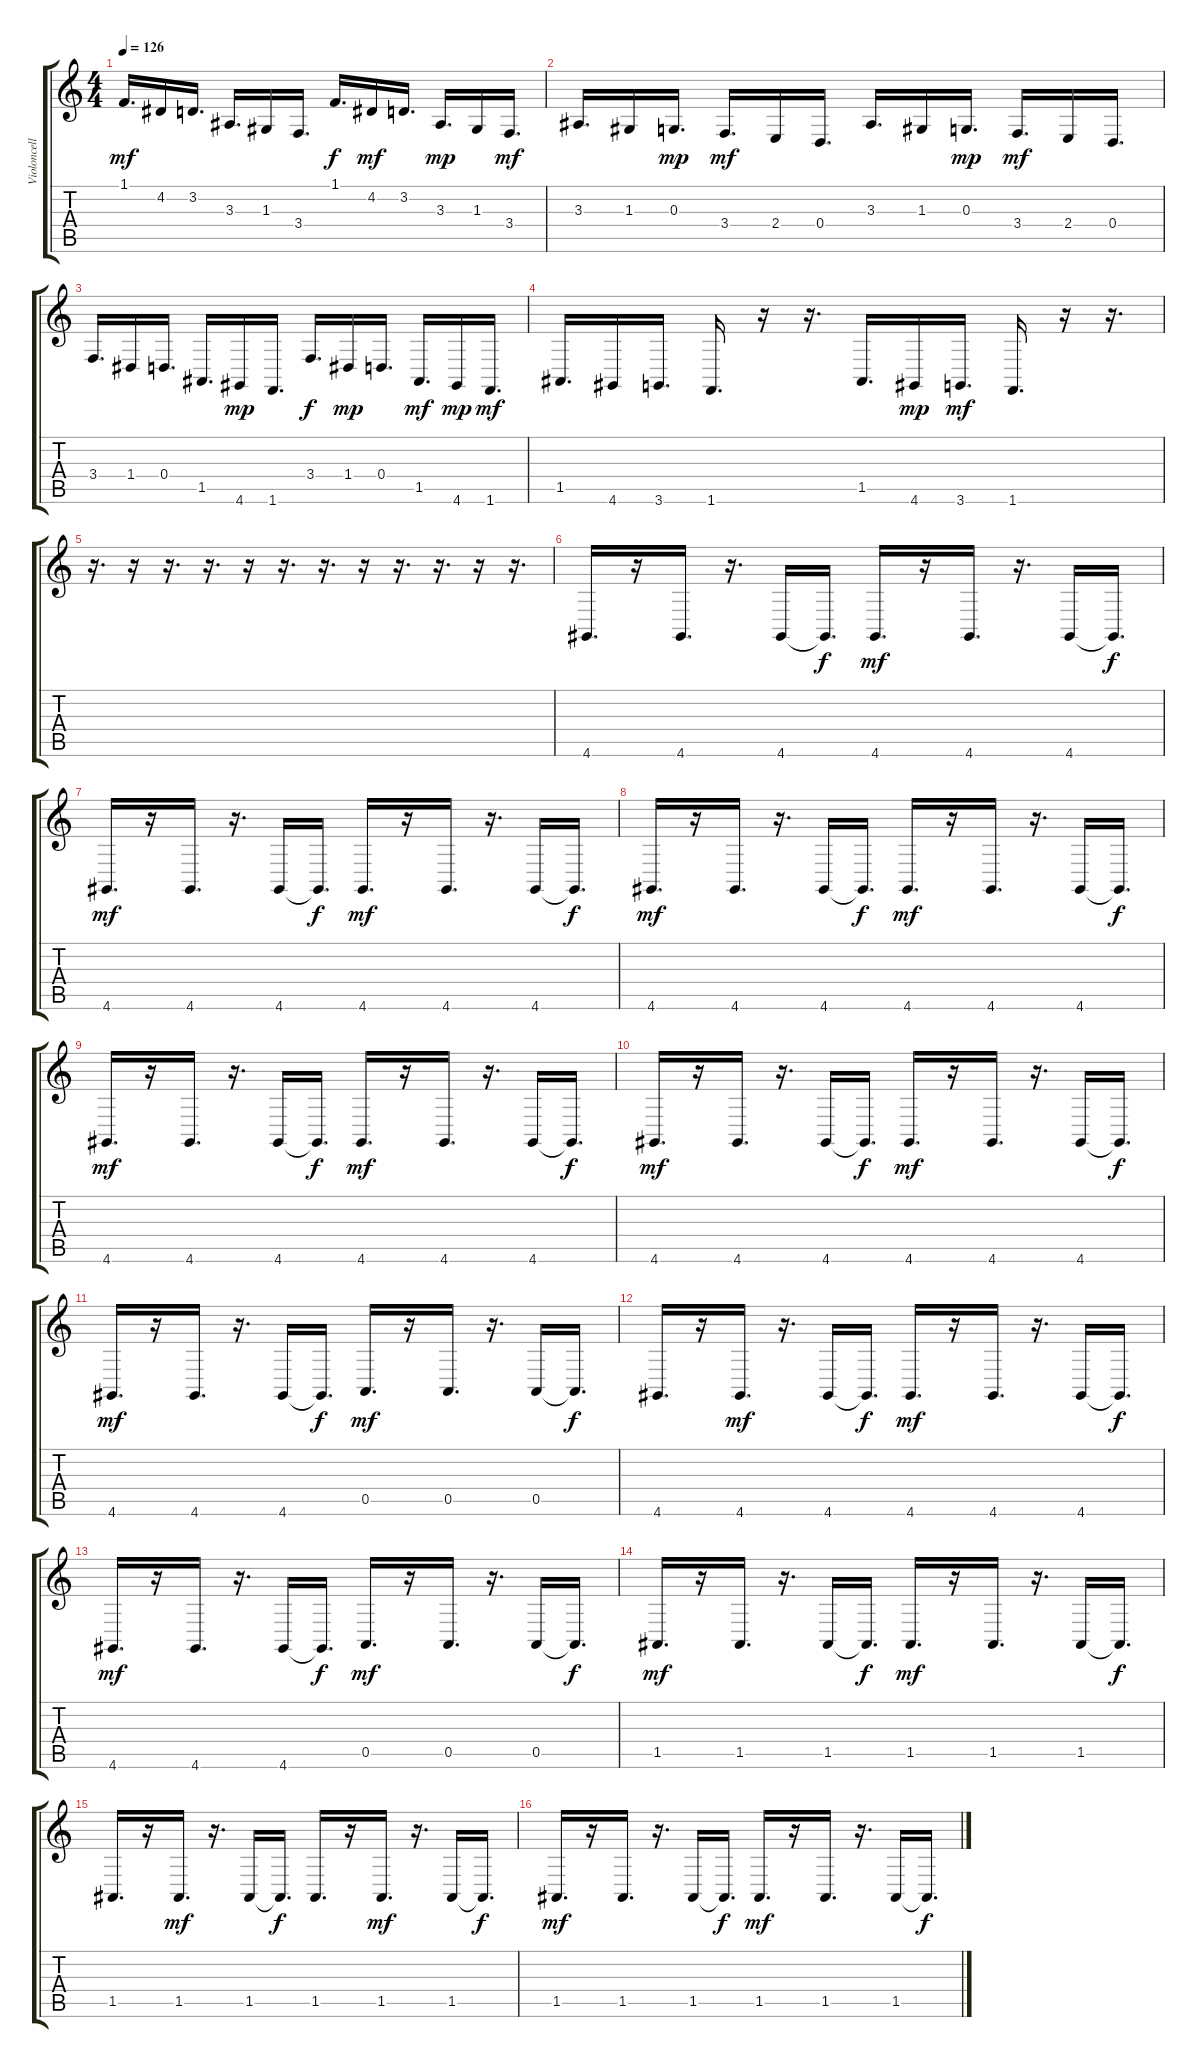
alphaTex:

\track ("Violoncello" "Violoncell") {instrument stringensemble1}
\staff {score tabs}
\tuning (E4 B3 G3 D3 A2 E2) {hide}
\ts (4 4)
\tempo 126
\clef g2
\ks c
1.1.16{d dy mf} 4.2.16 3.2.16{d} 3.3.16{d} 1.3.16 3.4.16{d} 1.1.16{d dy f} 4.2.16{dy mf} 3.2.16{d} 3.3.16{d dy mp} 1.3.16 3.4.16{d dy mf} |
3.3.16{d} 1.3.16 0.3.16{d dy mp} 3.4.16{d dy mf} 2.4.16 0.4.16{d} 3.3.16{d} 1.3.16 0.3.16{d dy mp} 3.4.16{d dy mf} 2.4.16 0.4.16{d} |
3.4.16{d} 1.4.16 0.4.16{d} 1.5.16{d} 4.6.16{dy mp} 1.6.16{d} 3.4.16{d dy f} 1.4.16{dy mp} 0.4.16{d} 1.5.16{d dy mf} 4.6.16{dy mp} 1.6.16{d dy mf} |
1.5.16{d} 4.6.16 3.6.16{d} 1.6.16{d} r.16 r.16{d} 1.5.16{d} 4.6.16{dy mp} 3.6.16{d dy mf} 1.6.16{d} r.16 r.16{d} |
r.16{d} r.16 r.16{d} r.16{d} r.16 r.16{d} r.16{d} r.16 r.16{d} r.16{d} r.16 r.16{d} |
4.6.16{d} r.16 4.6.16{d} r.16{d} 4.6.16 4.6{t}.16{d dy f} 4.6.16{d dy mf} r.16 4.6.16{d} r.16{d} 4.6.16 4.6{t}.16{d dy f} |
4.6.16{d dy mf} r.16 4.6.16{d} r.16{d} 4.6.16 4.6{t}.16{d dy f} 4.6.16{d dy mf} r.16 4.6.16{d} r.16{d} 4.6.16 4.6{t}.16{d dy f} |
4.6.16{d dy mf} r.16 4.6.16{d} r.16{d} 4.6.16 4.6{t}.16{d dy f} 4.6.16{d dy mf} r.16 4.6.16{d} r.16{d} 4.6.16 4.6{t}.16{d dy f} |
4.6.16{d dy mf} r.16 4.6.16{d} r.16{d} 4.6.16 4.6{t}.16{d dy f} 4.6.16{d dy mf} r.16 4.6.16{d} r.16{d} 4.6.16 4.6{t}.16{d dy f} |
4.6.16{d dy mf} r.16 4.6.16{d} r.16{d} 4.6.16 4.6{t}.16{d dy f} 4.6.16{d dy mf} r.16 4.6.16{d} r.16{d} 4.6.16 4.6{t}.16{d dy f} |
4.6.16{d dy mf} r.16 4.6.16{d} r.16{d} 4.6.16 4.6{t}.16{d dy f} 0.5.16{d dy mf} r.16 0.5.16{d} r.16{d} 0.5.16 0.5{t}.16{d dy f} |
4.6.16{d} r.16 4.6.16{d dy mf} r.16{d} 4.6.16 4.6{t}.16{d dy f} 4.6.16{d dy mf} r.16 4.6.16{d} r.16{d} 4.6.16 4.6{t}.16{d dy f} |
4.6.16{d dy mf} r.16 4.6.16{d} r.16{d} 4.6.16 4.6{t}.16{d dy f} 0.5.16{d dy mf} r.16 0.5.16{d} r.16{d} 0.5.16 0.5{t}.16{d dy f} |
1.5.16{d dy mf} r.16 1.5.16{d} r.16{d} 1.5.16 1.5{t}.16{d dy f} 1.5.16{d dy mf} r.16 1.5.16{d} r.16{d} 1.5.16 1.5{t}.16{d dy f} |
1.5.16{d} r.16 1.5.16{d dy mf} r.16{d} 1.5.16 1.5{t}.16{d dy f} 1.5.16{d} r.16 1.5.16{d dy mf} r.16{d} 1.5.16 1.5{t}.16{d dy f} |
1.5.16{d dy mf} r.16 1.5.16{d} r.16{d} 1.5.16 1.5{t}.16{d dy f} 1.5.16{d dy mf} r.16 1.5.16{d} r.16{d} 1.5.16 1.5{t}.16{d dy f}
